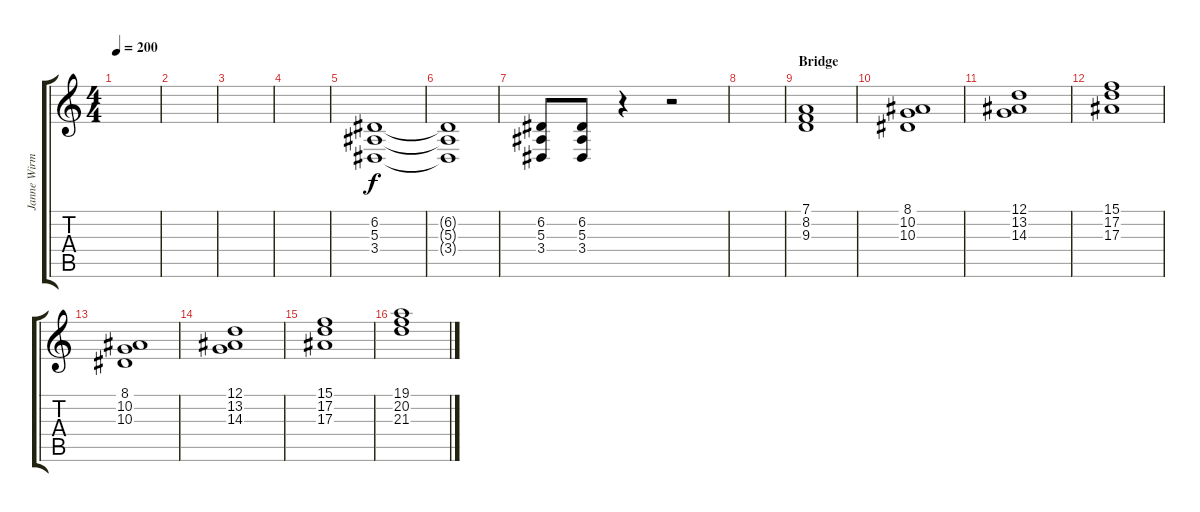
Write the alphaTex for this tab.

\track ("Janne Wirman" "Janne Wirm") {instrument acousticgrandpiano}
\staff {score tabs}
\tuning (D4 A3 F3 C3 G2 D2) {hide}
\ts (4 4)
\tempo 200
\clef g2
\ks c
|
|
|
|
(6.2 5.3 3.4).1 |
(6.2{t} 5.3{t} 3.4{t}).1 |
(6.2 5.3 3.4).8 (6.2 5.3 3.4).8 r.4 r.2 |
|
\section ("" "Bridge")
(7.1 8.2 9.3).1 |
(8.1 10.2 10.3).1 |
(12.1 13.2 14.3).1 |
(15.1 17.2 17.3).1 |
(8.1 10.2 10.3).1 |
(12.1 13.2 14.3).1 |
(15.1 17.2 17.3).1 |
(19.1 20.2 21.3).1
